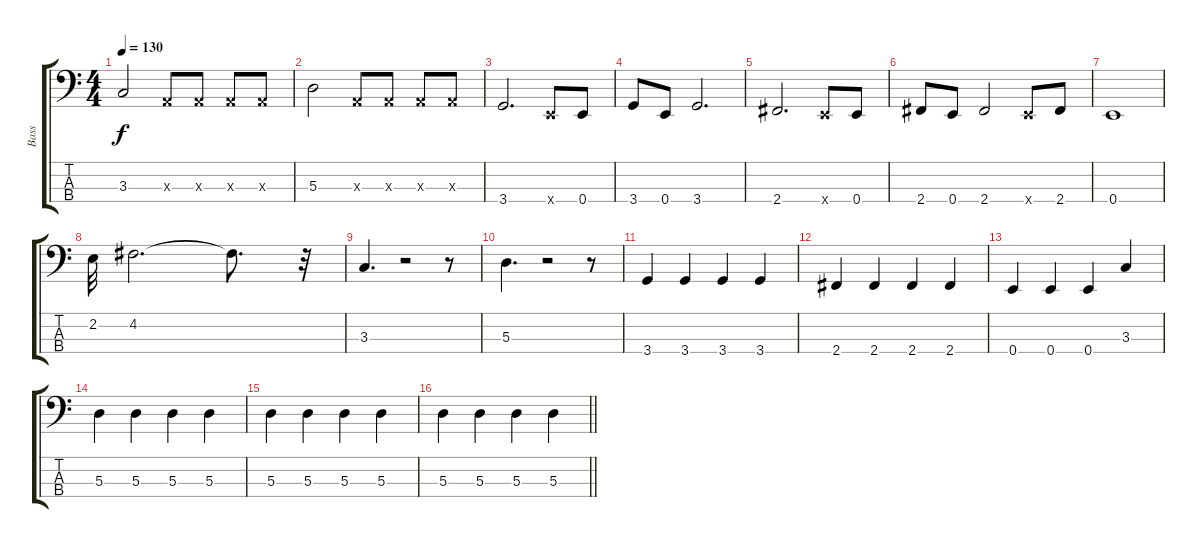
\track ("Bass" "Bass") {instrument electricbassfinger}
\staff {score tabs}
\tuning (G2 D2 A1 E1) {hide}
\ts (4 4)
\tempo 130
\clef f4
\ks c
3.3.2{dy f} 0.3{x}.8 0.3{x}.8 0.3{x}.8 0.3{x}.8 |
5.3.2 0.3{x}.8 0.3{x}.8 0.3{x}.8 0.3{x}.8 |
3.4.2{d} 0.4{x}.8 0.4.8 |
3.4.8 0.4.8 3.4.2{d} |
2.4.2{d} 0.4{x}.8 0.4.8 |
2.4.8 0.4.8 2.4.2 0.4{x}.8 2.4.8 |
0.4.1 |
2.2.32 4.2.2{d} 4.2{t}.8{d} r.32 |
3.3.4{d} r.2 r.8 |
5.3.4{d} r.2 r.8 |
3.4.4 3.4.4 3.4.4 3.4.4 |
2.4.4 2.4.4 2.4.4 2.4.4 |
0.4.4 0.4.4 0.4.4 3.3.4 |
5.3.4 5.3.4 5.3.4 5.3.4 |
5.3.4 5.3.4 5.3.4 5.3.4 |
\barLineRight lightlight
5.3.4 5.3.4 5.3.4 5.3.4
